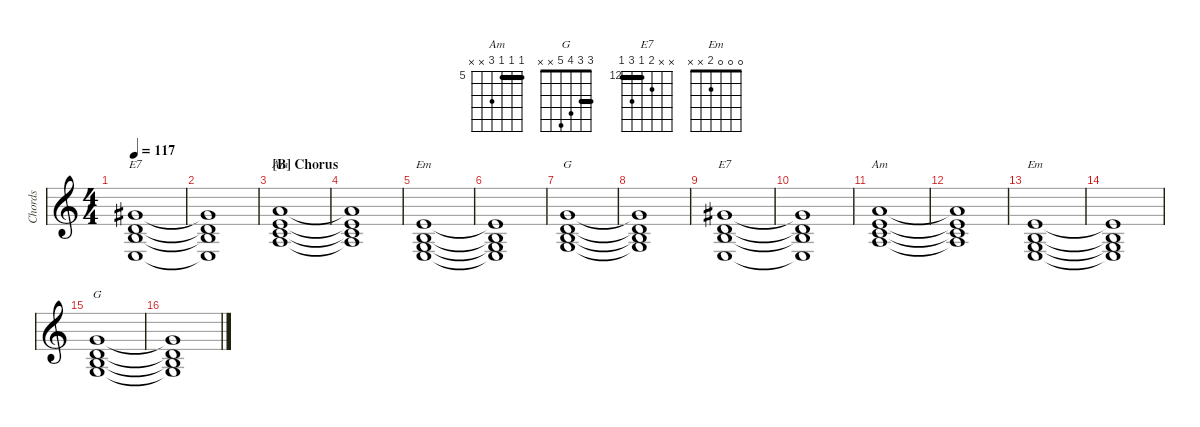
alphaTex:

\defaultSystemsLayout 4
\hideDynamics
\bracketExtendMode nobrackets
\track ("Chords" "Chords") {instrument pad2warm}
\staff {score}
\tuning (E4 B3 G3 D3 A2 E2)
\chord ("Am" 5 5 5 7 x x) {firstfret 5 showfingering false barre (5 5)}
\chord ("G" 3 3 4 5 x x) {showfingering false barre 3}
\chord ("E7" x 9 7 9 7 x) {firstfret 7 showfingering false barre 7}
\chord ("Em" 0 0 0 2 x x) {showfingering false}
\chord ("E7" x x 13 12 14 12) {firstfret 12 showfingering false barre 12}
\ts (4 4)
\scale
0.060232
\tempo 117
\accidentals auto
\clef g2
\ottava regular
\simile none
\ks c
(7.5 9.4 7.3 9.2{acc #}).1{ch "E7" dy mf beam Up} |
\scale
0.0633667 (9.2{t acc #} 7.3{t} 9.4{t} 7.5{t}).1{beam Up} |
\section ("B" "Chorus")
\scale
0.20293 (5.3 5.2 5.1 7.4).1{ch "Am" beam Up} |
\scale
0.0861317 (5.3{t} 5.2{t} 5.1{t} 7.4{t}).1{beam Up} |
\scale
0.165239 (0.3 0.2 0.1 2.4).1{ch "Em" beam Up} |
\scale
0.0789902 (0.1{t} 0.2{t} 0.3{t} 2.4{t}).1{beam Up} |
\scale
0.164629 (3.1 3.2 4.3 5.4).1{ch "G" beam Up} |
\scale
0.0801399 (4.3{t} 3.2{t} 3.1{t} 5.4{t}).1{beam Up} |
\scale
0.162187 (12.6 14.5 12.4 13.3{acc #}).1{ch "E7" beam Up} |
\scale
0.0597531 (13.3{t acc #} 12.4{t} 14.5{t} 12.6{t}).1{beam Up} |
\scale
0.202931 (5.3 5.2 5.1 7.4).1{ch "Am" beam Up} |
\scale
0.0861318 (5.3{t} 5.2{t} 5.1{t} 7.4{t}).1{beam Up} |
\scale
0.165239 (0.3 0.2 0.1 2.4).1{ch "Em" beam Up} |
\scale
0.0581935 (0.1{t} 0.2{t} 0.3{t} 2.4{t}).1{beam Up} |
\scale
0.159337 (3.1 3.2 4.3 5.4).1{ch "G" beam Up} |
\scale
0.106228 (4.3{t} 3.2{t} 3.1{t} 5.4{t}).1{beam Up}
